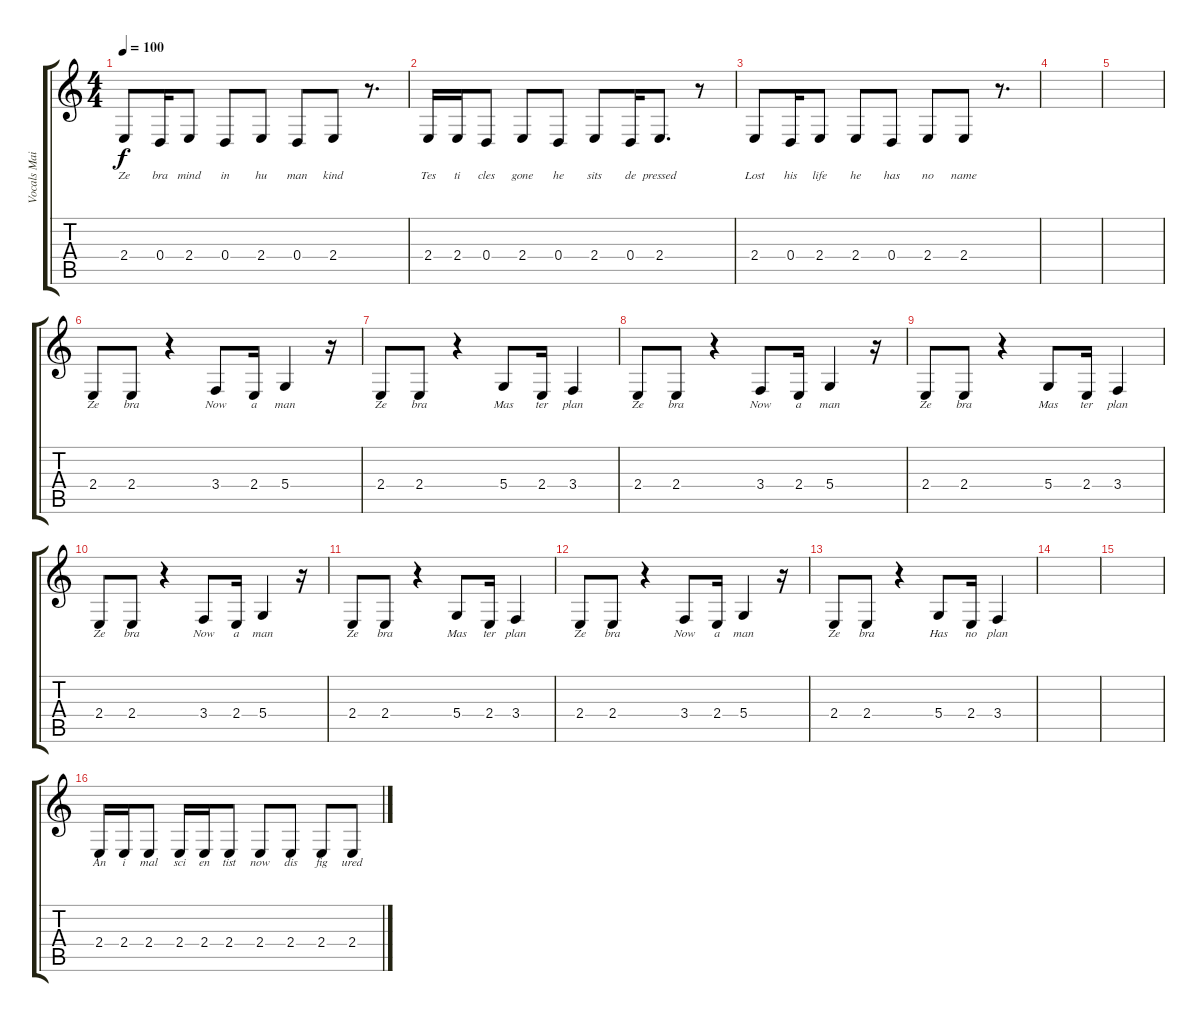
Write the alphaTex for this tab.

\track ("Vocals Main" "Vocals Mai") {instrument lead2sawtooth}
\staff {score tabs}
\tuning (E4 B3 G3 D3 A2 E2) {hide}
\ts (4 4)
\tempo 100
\clef g2
\ks c
2.4.8{lyrics (0 "Ze") lyrics (1 "") lyrics (2 "") lyrics (3 "") lyrics (4 "") dy f} 0.4.16{lyrics (0 "bra") lyrics (1 "") lyrics (2 "") lyrics (3 "") lyrics (4 "")} 2.4.8{lyrics (0 "mind") lyrics (1 "") lyrics (2 "") lyrics (3 "") lyrics (4 "")} 0.4.8{lyrics (0 "in") lyrics (1 "") lyrics (2 "") lyrics (3 "") lyrics (4 "")} 2.4.8{lyrics (0 "hu") lyrics (1 "") lyrics (2 "") lyrics (3 "") lyrics (4 "")} 0.4.8{lyrics (0 "man") lyrics (1 "") lyrics (2 "") lyrics (3 "") lyrics (4 "")} 2.4.8{lyrics (0 "kind") lyrics (1 "") lyrics (2 "") lyrics (3 "") lyrics (4 "")} r.8{d} |
2.4.16{lyrics (0 "Tes") lyrics (1 "") lyrics (2 "") lyrics (3 "") lyrics (4 "")} 2.4.16{lyrics (0 "ti") lyrics (1 "") lyrics (2 "") lyrics (3 "") lyrics (4 "")} 0.4.8{lyrics (0 "cles") lyrics (1 "") lyrics (2 "") lyrics (3 "") lyrics (4 "")} 2.4.8{lyrics (0 "gone") lyrics (1 "") lyrics (2 "") lyrics (3 "") lyrics (4 "")} 0.4.8{lyrics (0 "he") lyrics (1 "") lyrics (2 "") lyrics (3 "") lyrics (4 "")} 2.4.8{lyrics (0 "sits") lyrics (1 "") lyrics (2 "") lyrics (3 "") lyrics (4 "")} 0.4.16{lyrics (0 "de") lyrics (1 "") lyrics (2 "") lyrics (3 "") lyrics (4 "")} 2.4.8{d lyrics (0 "pressed") lyrics (1 "") lyrics (2 "") lyrics (3 "") lyrics (4 "")} r.8 |
2.4.8{lyrics (0 "Lost") lyrics (1 "") lyrics (2 "") lyrics (3 "") lyrics (4 "")} 0.4.16{lyrics (0 "his") lyrics (1 "") lyrics (2 "") lyrics (3 "") lyrics (4 "")} 2.4.8{lyrics (0 "life") lyrics (1 "") lyrics (2 "") lyrics (3 "") lyrics (4 "")} 2.4.8{lyrics (0 "he") lyrics (1 "") lyrics (2 "") lyrics (3 "") lyrics (4 "")} 0.4.8{lyrics (0 "has") lyrics (1 "") lyrics (2 "") lyrics (3 "") lyrics (4 "")} 2.4.8{lyrics (0 "no") lyrics (1 "") lyrics (2 "") lyrics (3 "") lyrics (4 "")} 2.4.8{lyrics (0 "name") lyrics (1 "") lyrics (2 "") lyrics (3 "") lyrics (4 "")} r.8{d} |
|
|
2.4.8{lyrics (0 "Ze") lyrics (1 "") lyrics (2 "") lyrics (3 "") lyrics (4 "")} 2.4.8{lyrics (0 "bra") lyrics (1 "") lyrics (2 "") lyrics (3 "") lyrics (4 "")} r.4 3.4.8{lyrics (0 "Now") lyrics (1 "") lyrics (2 "") lyrics (3 "") lyrics (4 "")} 2.4.16{lyrics (0 "a") lyrics (1 "") lyrics (2 "") lyrics (3 "") lyrics (4 "")} 5.4.4{lyrics (0 "man") lyrics (1 "") lyrics (2 "") lyrics (3 "") lyrics (4 "")} r.16 |
2.4.8{lyrics (0 "Ze") lyrics (1 "") lyrics (2 "") lyrics (3 "") lyrics (4 "")} 2.4.8{lyrics (0 "bra") lyrics (1 "") lyrics (2 "") lyrics (3 "") lyrics (4 "")} r.4 5.4.8{lyrics (0 "Mas") lyrics (1 "") lyrics (2 "") lyrics (3 "") lyrics (4 "")} 2.4.16{lyrics (0 "ter") lyrics (1 "") lyrics (2 "") lyrics (3 "") lyrics (4 "")} 3.4.4{lyrics (0 "plan") lyrics (1 "") lyrics (2 "") lyrics (3 "") lyrics (4 "")} |
2.4.8{lyrics (0 "Ze") lyrics (1 "") lyrics (2 "") lyrics (3 "") lyrics (4 "")} 2.4.8{lyrics (0 "bra") lyrics (1 "") lyrics (2 "") lyrics (3 "") lyrics (4 "")} r.4 3.4.8{lyrics (0 "Now") lyrics (1 "") lyrics (2 "") lyrics (3 "") lyrics (4 "")} 2.4.16{lyrics (0 "a") lyrics (1 "") lyrics (2 "") lyrics (3 "") lyrics (4 "")} 5.4.4{lyrics (0 "man") lyrics (1 "") lyrics (2 "") lyrics (3 "") lyrics (4 "")} r.16 |
2.4.8{lyrics (0 "Ze") lyrics (1 "") lyrics (2 "") lyrics (3 "") lyrics (4 "")} 2.4.8{lyrics (0 "bra") lyrics (1 "") lyrics (2 "") lyrics (3 "") lyrics (4 "")} r.4 5.4.8{lyrics (0 "Mas") lyrics (1 "") lyrics (2 "") lyrics (3 "") lyrics (4 "")} 2.4.16{lyrics (0 "ter") lyrics (1 "") lyrics (2 "") lyrics (3 "") lyrics (4 "")} 3.4.4{lyrics (0 "plan") lyrics (1 "") lyrics (2 "") lyrics (3 "") lyrics (4 "")} |
2.4.8{lyrics (0 "Ze") lyrics (1 "") lyrics (2 "") lyrics (3 "") lyrics (4 "")} 2.4.8{lyrics (0 "bra") lyrics (1 "") lyrics (2 "") lyrics (3 "") lyrics (4 "")} r.4 3.4.8{lyrics (0 "Now") lyrics (1 "") lyrics (2 "") lyrics (3 "") lyrics (4 "")} 2.4.16{lyrics (0 "a") lyrics (1 "") lyrics (2 "") lyrics (3 "") lyrics (4 "")} 5.4.4{lyrics (0 "man") lyrics (1 "") lyrics (2 "") lyrics (3 "") lyrics (4 "")} r.16 |
2.4.8{lyrics (0 "Ze") lyrics (1 "") lyrics (2 "") lyrics (3 "") lyrics (4 "")} 2.4.8{lyrics (0 "bra") lyrics (1 "") lyrics (2 "") lyrics (3 "") lyrics (4 "")} r.4 5.4.8{lyrics (0 "Mas") lyrics (1 "") lyrics (2 "") lyrics (3 "") lyrics (4 "")} 2.4.16{lyrics (0 "ter") lyrics (1 "") lyrics (2 "") lyrics (3 "") lyrics (4 "")} 3.4.4{lyrics (0 "plan") lyrics (1 "") lyrics (2 "") lyrics (3 "") lyrics (4 "")} |
2.4.8{lyrics (0 "Ze") lyrics (1 "") lyrics (2 "") lyrics (3 "") lyrics (4 "")} 2.4.8{lyrics (0 "bra") lyrics (1 "") lyrics (2 "") lyrics (3 "") lyrics (4 "")} r.4 3.4.8{lyrics (0 "Now") lyrics (1 "") lyrics (2 "") lyrics (3 "") lyrics (4 "")} 2.4.16{lyrics (0 "a") lyrics (1 "") lyrics (2 "") lyrics (3 "") lyrics (4 "")} 5.4.4{lyrics (0 "man") lyrics (1 "") lyrics (2 "") lyrics (3 "") lyrics (4 "")} r.16 |
2.4.8{lyrics (0 "Ze") lyrics (1 "") lyrics (2 "") lyrics (3 "") lyrics (4 "")} 2.4.8{lyrics (0 "bra") lyrics (1 "") lyrics (2 "") lyrics (3 "") lyrics (4 "")} r.4 5.4.8{lyrics (0 "Has") lyrics (1 "") lyrics (2 "") lyrics (3 "") lyrics (4 "")} 2.4.16{lyrics (0 "no") lyrics (1 "") lyrics (2 "") lyrics (3 "") lyrics (4 "")} 3.4.4{lyrics (0 "plan") lyrics (1 "") lyrics (2 "") lyrics (3 "") lyrics (4 "")} |
|
|
2.4.16{lyrics (0 "An") lyrics (1 "") lyrics (2 "") lyrics (3 "") lyrics (4 "")} 2.4.16{lyrics (0 "i") lyrics (1 "") lyrics (2 "") lyrics (3 "") lyrics (4 "")} 2.4.8{lyrics (0 "mal") lyrics (1 "") lyrics (2 "") lyrics (3 "") lyrics (4 "")} 2.4.16{lyrics (0 "sci") lyrics (1 "") lyrics (2 "") lyrics (3 "") lyrics (4 "")} 2.4.16{lyrics (0 "en") lyrics (1 "") lyrics (2 "") lyrics (3 "") lyrics (4 "")} 2.4.8{lyrics (0 "tist") lyrics (1 "") lyrics (2 "") lyrics (3 "") lyrics (4 "")} 2.4.8{lyrics (0 "now") lyrics (1 "") lyrics (2 "") lyrics (3 "") lyrics (4 "")} 2.4.8{lyrics (0 "dis") lyrics (1 "") lyrics (2 "") lyrics (3 "") lyrics (4 "")} 2.4.8{lyrics (0 "fig") lyrics (1 "") lyrics (2 "") lyrics (3 "") lyrics (4 "")} 2.4.8{lyrics (0 "ured") lyrics (1 "") lyrics (2 "") lyrics (3 "") lyrics (4 "")}
